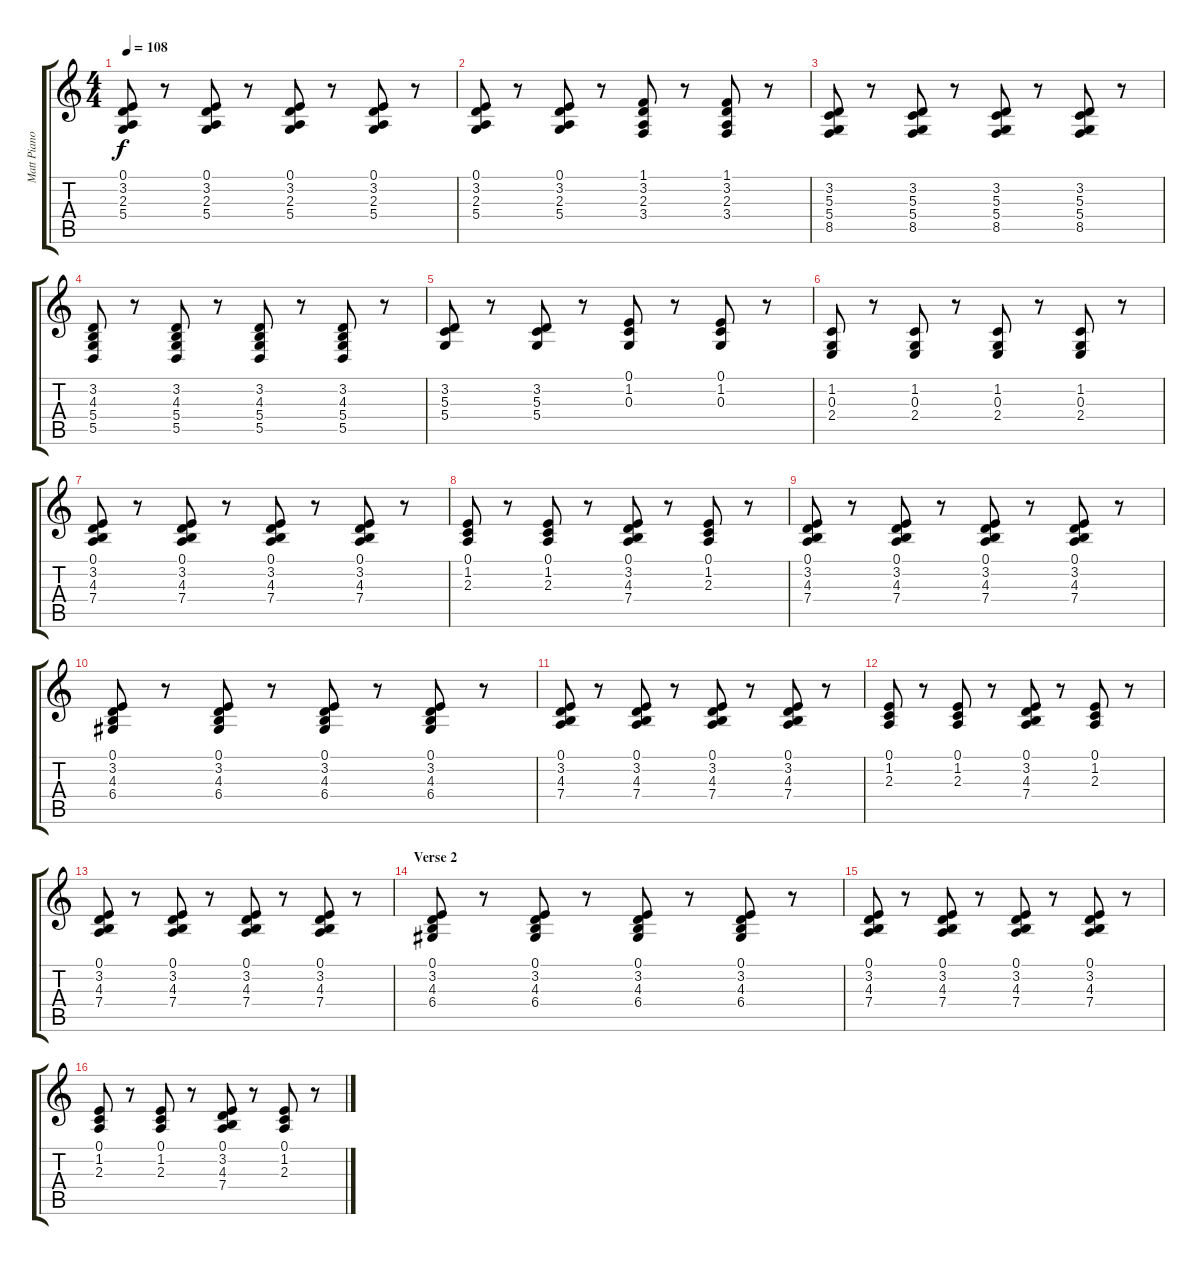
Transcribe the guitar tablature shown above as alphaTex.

\track ("Matt Piano" "Matt Piano") {instrument honkytonkpiano}
\staff {score tabs}
\tuning (E4 B3 G3 D3 A2 E2) {hide}
\ts (4 4)
\tempo 108
\clef g2
\ks c
(0.1 3.2 2.3 5.4).8{dy f} r.8 (0.1 3.2 2.3 5.4).8 r.8 (0.1 3.2 2.3 5.4).8 r.8 (0.1 3.2 2.3 5.4).8 r.8 |
(0.1 3.2 2.3 5.4).8 r.8 (0.1 3.2 2.3 5.4).8 r.8 (1.1 3.2 2.3 3.4).8 r.8 (1.1 3.2 2.3 3.4).8 r.8 |
(3.2 5.3 5.4 8.5).8 r.8 (3.2 5.3 5.4 8.5).8 r.8 (3.2 5.3 5.4 8.5).8 r.8 (3.2 5.3 5.4 8.5).8 r.8 |
(3.2 4.3 5.4 5.5).8 r.8 (3.2 4.3 5.4 5.5).8 r.8 (3.2 4.3 5.4 5.5).8 r.8 (3.2 4.3 5.4 5.5).8 r.8 |
(3.2 5.3 5.4).8 r.8 (3.2 5.3 5.4).8 r.8 (0.1 1.2 0.3).8 r.8 (0.1 1.2 0.3).8 r.8 |
(1.2 0.3 2.4).8 r.8 (1.2 0.3 2.4).8 r.8 (1.2 0.3 2.4).8 r.8 (1.2 0.3 2.4).8 r.8 |
(0.1 3.2 4.3 7.4).8 r.8 (0.1 3.2 4.3 7.4).8 r.8 (0.1 3.2 4.3 7.4).8 r.8 (0.1 3.2 4.3 7.4).8 r.8 |
(0.1 1.2 2.3).8 r.8 (0.1 1.2 2.3).8 r.8 (0.1 3.2 4.3 7.4).8 r.8 (0.1 1.2 2.3).8 r.8 |
(0.1 3.2 4.3 7.4).8 r.8 (0.1 3.2 4.3 7.4).8 r.8 (0.1 3.2 4.3 7.4).8 r.8 (0.1 3.2 4.3 7.4).8 r.8 |
(0.1 3.2 4.3 6.4).8 r.8 (0.1 3.2 4.3 6.4).8 r.8 (0.1 3.2 4.3 6.4).8 r.8 (0.1 3.2 4.3 6.4).8 r.8 |
(0.1 3.2 4.3 7.4).8 r.8 (0.1 3.2 4.3 7.4).8 r.8 (0.1 3.2 4.3 7.4).8 r.8 (0.1 3.2 4.3 7.4).8 r.8 |
(0.1 1.2 2.3).8 r.8 (0.1 1.2 2.3).8 r.8 (0.1 3.2 4.3 7.4).8 r.8 (0.1 1.2 2.3).8 r.8 |
(0.1 3.2 4.3 7.4).8 r.8 (0.1 3.2 4.3 7.4).8 r.8 (0.1 3.2 4.3 7.4).8 r.8 (0.1 3.2 4.3 7.4).8 r.8 |
\section ("" "Verse 2")
(0.1 3.2 4.3 6.4).8 r.8 (0.1 3.2 4.3 6.4).8 r.8 (0.1 3.2 4.3 6.4).8 r.8 (0.1 3.2 4.3 6.4).8 r.8 |
(0.1 3.2 4.3 7.4).8 r.8 (0.1 3.2 4.3 7.4).8 r.8 (0.1 3.2 4.3 7.4).8 r.8 (0.1 3.2 4.3 7.4).8 r.8 |
(0.1 1.2 2.3).8 r.8 (0.1 1.2 2.3).8 r.8 (0.1 3.2 4.3 7.4).8 r.8 (0.1 1.2 2.3).8 r.8
